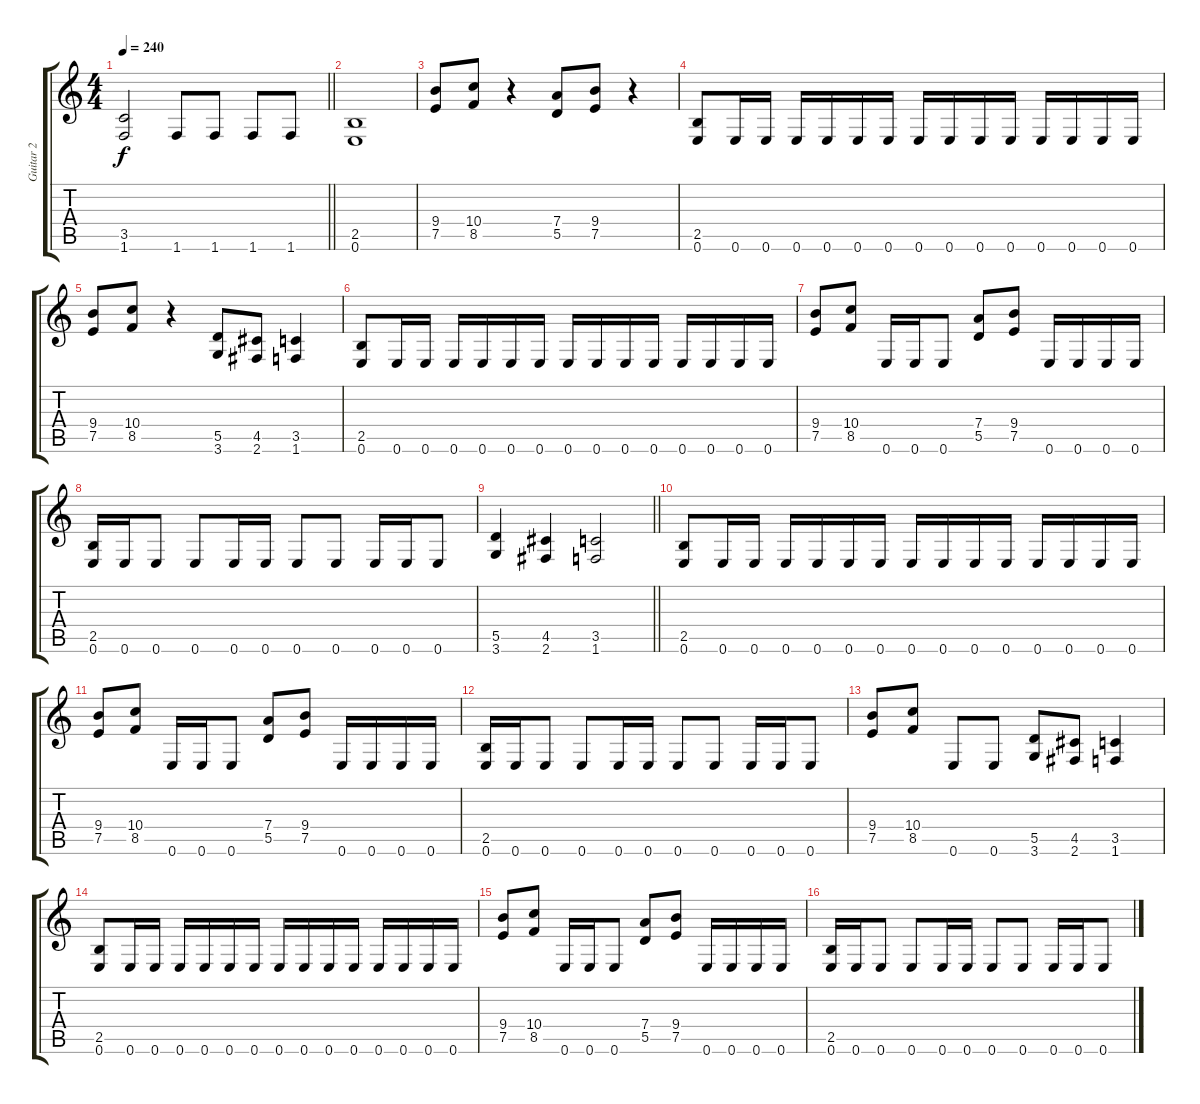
\track ("Guitar 2" "Guitar 2") {instrument overdrivenguitar}
\staff {score tabs}
\tuning (E4 B3 G3 D3 A2 E2) {hide}
\ts (4 4)
\tempo 240
\clef g2
\barLineRight lightlight
\ks c
(3.5 1.6).2{dy f} 1.6.8 1.6.8 1.6.8 1.6.8 |
(2.5 0.6).1 |
(9.4 7.5).8 (10.4 8.5).8 r.4 (7.4 5.5).8 (9.4 7.5).8 r.4 |
(2.5 0.6).8 0.6.16 0.6.16 0.6.16 0.6.16 0.6.16 0.6.16 0.6.16 0.6.16 0.6.16 0.6.16 0.6.16 0.6.16 0.6.16 0.6.16 |
(9.4 7.5).8 (10.4 8.5).8 r.4 (5.5 3.6).8 (4.5 2.6).8 (3.5 1.6).4 |
(2.5 0.6).8 0.6.16 0.6.16 0.6.16 0.6.16 0.6.16 0.6.16 0.6.16 0.6.16 0.6.16 0.6.16 0.6.16 0.6.16 0.6.16 0.6.16 |
(9.4 7.5).8 (10.4 8.5).8 0.6.16 0.6.16 0.6.8 (7.4 5.5).8 (9.4 7.5).8 0.6.16 0.6.16 0.6.16 0.6.16 |
(2.5 0.6).16 0.6.16 0.6.8 0.6.8 0.6.16 0.6.16 0.6.8 0.6.8 0.6.16 0.6.16 0.6.8 |
\barLineRight lightlight
(5.5 3.6).4 (4.5 2.6).4 (3.5 1.6).2 |
(2.5 0.6).8 0.6.16 0.6.16 0.6.16 0.6.16 0.6.16 0.6.16 0.6.16 0.6.16 0.6.16 0.6.16 0.6.16 0.6.16 0.6.16 0.6.16 |
(9.4 7.5).8 (10.4 8.5).8 0.6.16 0.6.16 0.6.8 (7.4 5.5).8 (9.4 7.5).8 0.6.16 0.6.16 0.6.16 0.6.16 |
(2.5 0.6).16 0.6.16 0.6.8 0.6.8 0.6.16 0.6.16 0.6.8 0.6.8 0.6.16 0.6.16 0.6.8 |
(9.4 7.5).8 (10.4 8.5).8 0.6.8 0.6.8 (5.5 3.6).8 (4.5 2.6).8 (3.5 1.6).4 |
(2.5 0.6).8 0.6.16 0.6.16 0.6.16 0.6.16 0.6.16 0.6.16 0.6.16 0.6.16 0.6.16 0.6.16 0.6.16 0.6.16 0.6.16 0.6.16 |
(9.4 7.5).8 (10.4 8.5).8 0.6.16 0.6.16 0.6.8 (7.4 5.5).8 (9.4 7.5).8 0.6.16 0.6.16 0.6.16 0.6.16 |
(2.5 0.6).16 0.6.16 0.6.8 0.6.8 0.6.16 0.6.16 0.6.8 0.6.8 0.6.16 0.6.16 0.6.8
